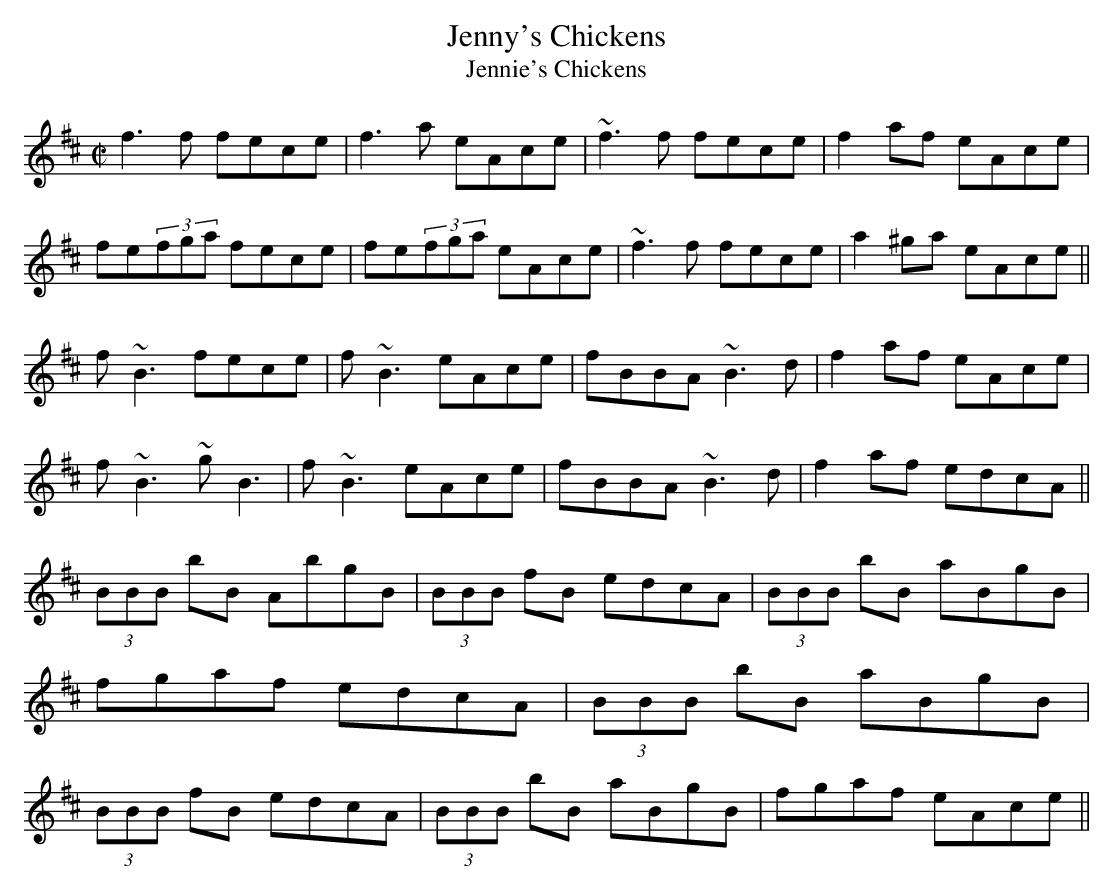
X:1
T:Jenny's Chickens
T:Jennie's Chickens
M:C|
K:D
f3f fece|f3a eAce|~f3f fece|f2af eAce|\
fe(3fga fece|fe(3fga eAce|~f3f fece|a2^ga eAce||\
f~B3 fece|f~B3 eAce|fBBA ~B3d|f2af eAce|\
f~B3 ~gB3|f~B3 eAce|fBBA ~B3d|f2af edcA||\
(3BBB bB AbgB|(3BBB fB edcA|(3BBB bB aBgB| fgaf edcA|\
(3BBB bB aBgB|(3BBB fB edcA|(3BBB bB aBgB|fgaf eAce||
